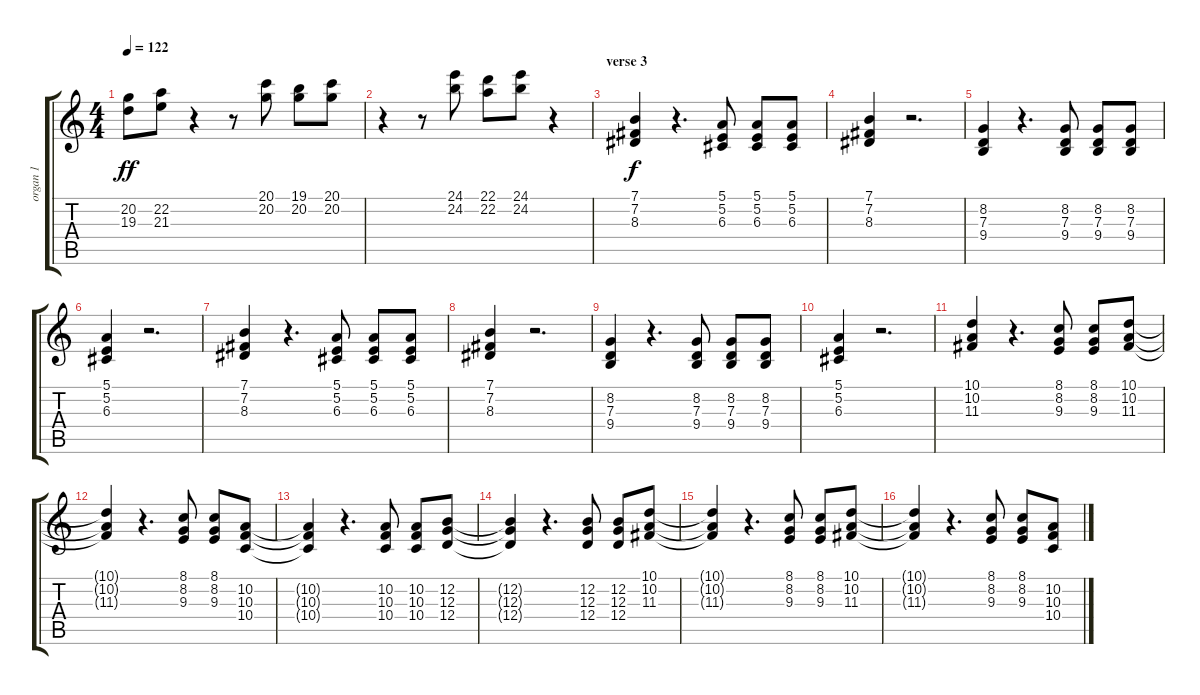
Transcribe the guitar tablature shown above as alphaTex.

\track ("organ 1" "organ 1") {instrument drawbarorgan}
\staff {score tabs}
\tuning (E4 B3 G3 D3 A2 E2) {hide}
\ts (4 4)
\tempo 122
\clef g2
\ks c
(20.2 19.3).8{dy ff} (22.2 21.3).8 r.4 r.8 (20.1 20.2).8 (19.1 20.2).8 (20.1 20.2).8 |
r.4 r.8 (24.1 24.2).8 (22.1 22.2).8 (24.1 24.2).8 r.4 |
\section ("" "verse 3")
(7.1 7.2 8.3).4{dy f} r.4{d} (5.1 5.2 6.3).8 (5.1 5.2 6.3).8 (5.1 5.2 6.3).8 |
(7.1 7.2 8.3).4 r.2{d} |
(8.2 7.3 9.4).4 r.4{d} (8.2 7.3 9.4).8 (8.2 7.3 9.4).8 (8.2 7.3 9.4).8 |
(5.1 5.2 6.3).4 r.2{d} |
(7.1 7.2 8.3).4 r.4{d} (5.1 5.2 6.3).8 (5.1 5.2 6.3).8 (5.1 5.2 6.3).8 |
(7.1 7.2 8.3).4 r.2{d} |
(8.2 7.3 9.4).4 r.4{d} (8.2 7.3 9.4).8 (8.2 7.3 9.4).8 (8.2 7.3 9.4).8 |
(5.1 5.2 6.3).4 r.2{d} |
(10.1 10.2 11.3).4 r.4{d} (8.1 8.2 9.3).8 (8.1 8.2 9.3).8 (10.1 10.2 11.3).8 |
(10.1{t} 10.2{t} 11.3{t}).4 r.4{d} (8.1 8.2 9.3).8 (8.1 8.2 9.3).8 (10.2 10.3 10.4).8 |
(10.2{t} 10.3{t} 10.4{t}).4 r.4{d} (10.2 10.3 10.4).8 (10.2 10.3 10.4).8 (12.2 12.3 12.4).8 |
(12.2{t} 12.3{t} 12.4{t}).4 r.4{d} (12.2 12.3 12.4).8 (12.2 12.3 12.4).8 (10.1 10.2 11.3).8 |
(10.1{t} 10.2{t} 11.3{t}).4 r.4{d} (8.1 8.2 9.3).8 (8.1 8.2 9.3).8 (10.1 10.2 11.3).8 |
(10.1{t} 10.2{t} 11.3{t}).4 r.4{d} (8.1 8.2 9.3).8 (8.1 8.2 9.3).8 (10.2 10.3 10.4).8
